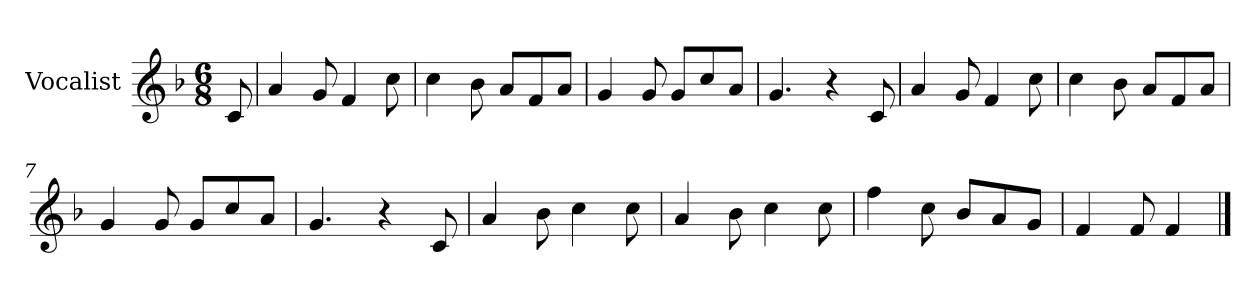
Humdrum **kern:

**kern
*part1
*staff1
*I"Vocalist
*k[b-]
*F:
*M6/8
=
8c
=1
4a
8g
4f
8cc
=2
4cc
8b-
8aL
8f
8aJ
=3
4g
8g
8gL
8cc
8aJ
=4
4.g
4r
8c
=5
4a
8g
4f
8cc
=6
4cc
8b-
8aL
8f
8aJ
=7
4g
8g
8gL
8cc
8aJ
=8
4.g
4r
8c
=9
4a
8b-
4cc
8cc
=10
4a
8b-
4cc
8cc
=11
4ff
8cc
8b-L
8a
8gJ
=12
4f
8f
4f
==
*-
